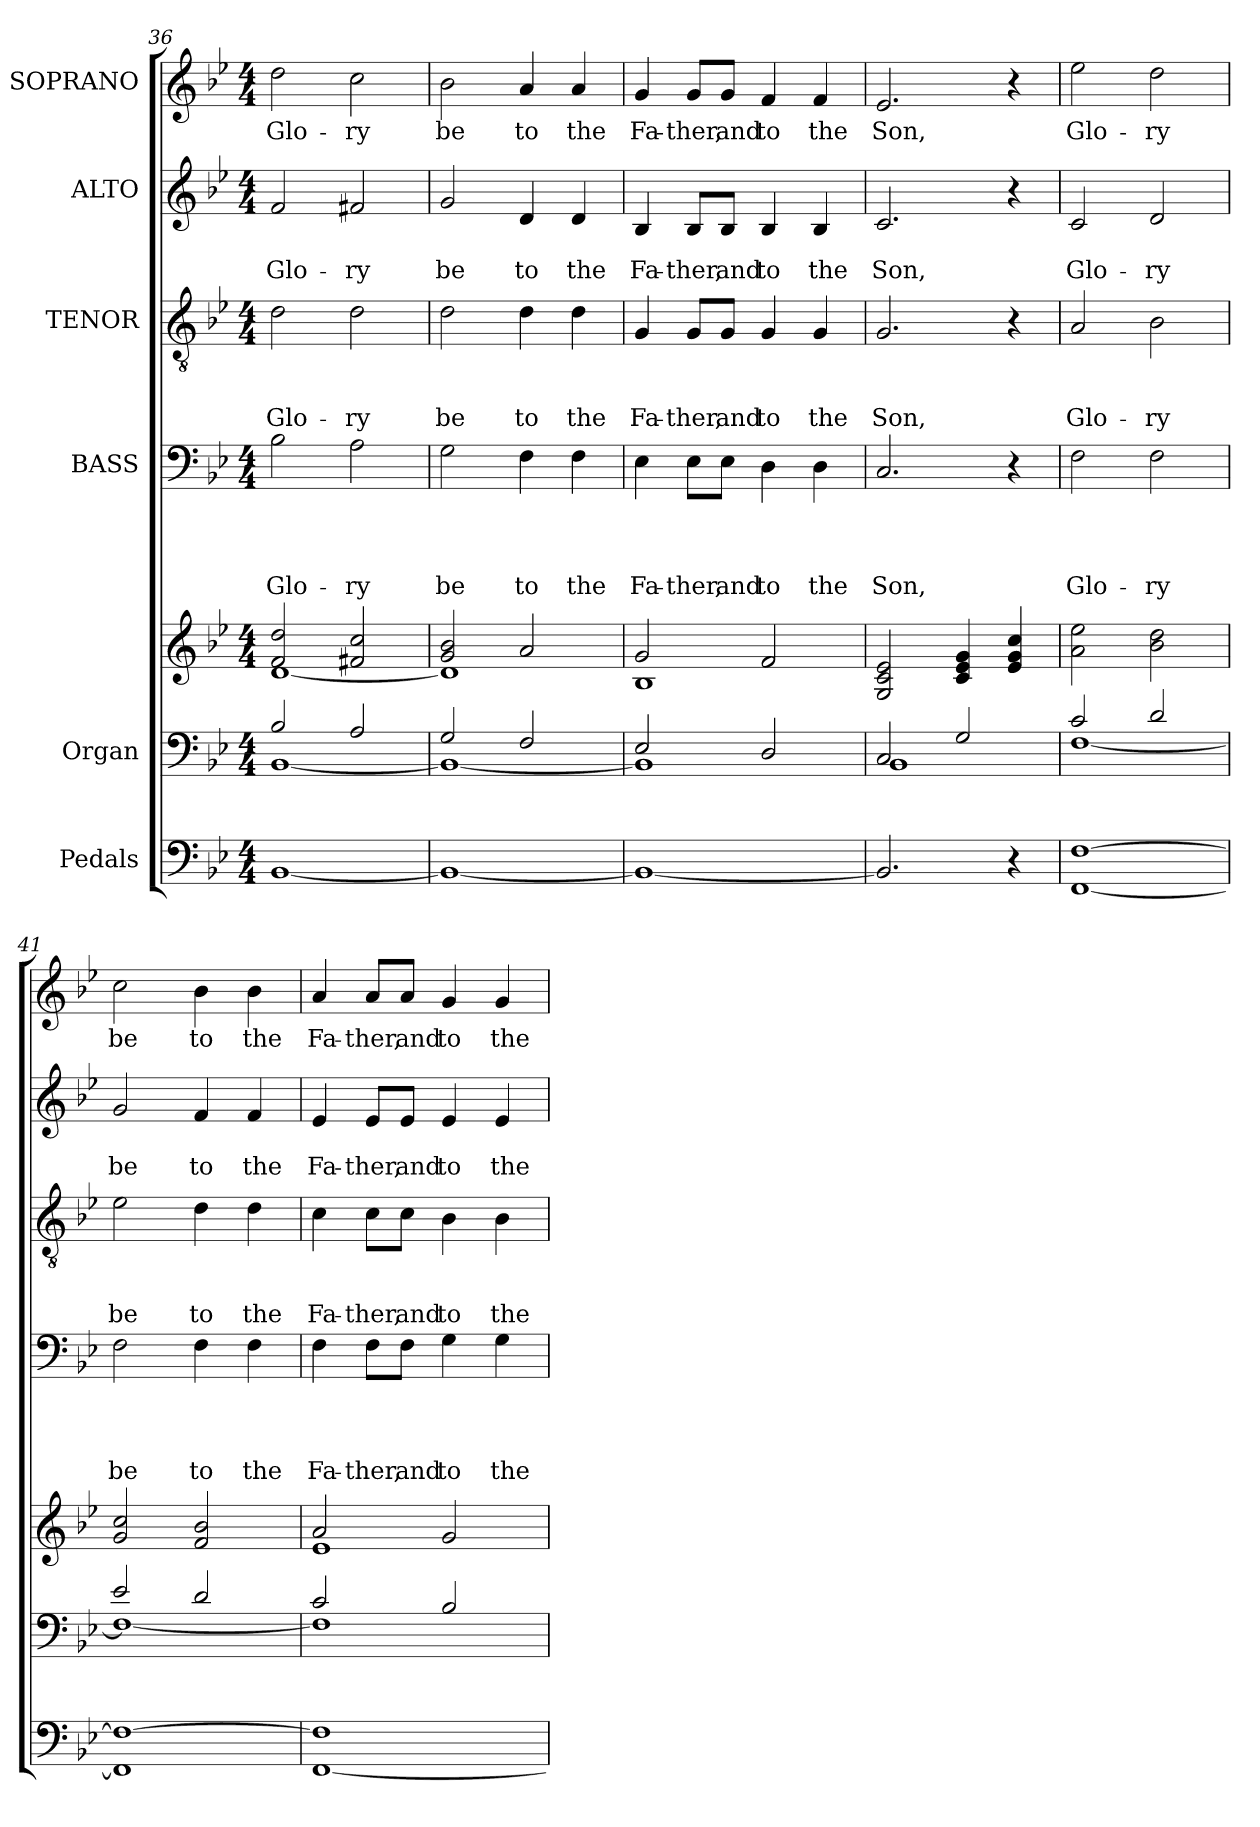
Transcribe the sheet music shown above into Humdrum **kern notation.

**kern	**kern	**kern	**kern	**text	**text	**text	**text	**kern	**text	**text	**text	**kern	**text	**text	**kern	**text
*part6	*part5	*part5	*part4	*part4	*part4	*part4	*part4	*part3	*part3	*part3	*part3	*part2	*part2	*part2	*part1	*part1
*staff7	*staff6	*staff5	*staff4	*staff4	*staff4	*staff4	*staff4	*staff3	*staff3	*staff3	*staff3	*staff2	*staff2	*staff2	*staff1	*staff1
*I"Pedals	*I"Organ	*	*I"BASS	*	*	*	*	*I"TENOR	*	*	*	*I"ALTO	*	*	*I"SOPRANO	*
!!LO:PB:g=z
*clefF4	*clefF4	*clefG2	*clefF4	*	*	*	*	*clefGv2	*	*	*	*clefG2	*	*	*clefG2	*
*k[b-e-]	*k[b-e-]	*k[b-e-]	*k[b-e-]	*	*	*	*	*k[b-e-]	*	*	*	*k[b-e-]	*	*	*k[b-e-]	*
*B-:	*B-:	*B-:	*B-:	*	*	*	*	*B-:	*	*	*	*B-:	*	*	*B-:	*
*M4/4	*M4/4	*M4/4	*M4/4	*	*	*	*	*M4/4	*	*	*	*M4/4	*	*	*M4/4	*
=36	=36	=36	=36	=36	=36	=36	=36	=36	=36	=36	=36	=36	=36	=36	=36	=36
*	*^	*^	*	*	*	*	*	*	*	*	*	*	*	*	*	*
!	!	!	!	!	!	!	!	!	!LO:LY:b	!	!	!	!LO:LY:b	!	!	!LO:LY:b	!	!LO:LY:b
[<1BB-	2B-/	[<1BB-	2f/ 2dd/	[<1d	2B-\	.	.	.	Glo-	2d\	.	.	Glo-	2f/	.	Glo-	2dd\	Glo-
!	!	!	!	!	!	!	!	!	!LO:LY:b	!	!	!	!LO:LY:b	!	!	!LO:LY:b	!	!LO:LY:b
.	2A/	.	2f#X/ 2cc/	.	2A\	.	.	.	-ry	2d\	.	.	-ry	2f#X/	.	-ry	2cc\	-ry
=37	=37	=37	=37	=37	=37	=37	=37	=37	=37	=37	=37	=37	=37	=37	=37	=37	=37	=37
!	!	!	!	!	!	!	!	!	!LO:LY:b	!	!	!	!LO:LY:b	!	!	!LO:LY:b	!	!LO:LY:b
1BB-_	2G/	1BB-_	2g/ 2b-/	1d]	2G\	.	.	.	be	2d\	.	.	be	2g/	.	be	2b-\	be
!	!	!	!	!	!	!	!	!	!LO:LY:b	!	!	!	!LO:LY:b	!	!	!LO:LY:b	!	!LO:LY:b
.	2F/	.	2a/	.	4F\	.	.	.	to	4d\	.	.	to	4d/	.	to	4a/	to
!	!	!	!	!	!	!	!	!	!LO:LY:b	!	!	!	!LO:LY:b	!	!	!LO:LY:b	!	!LO:LY:b
.	.	.	.	.	4F\	.	.	.	the	4d\	.	.	the	4d/	.	the	4a/	the
=38	=38	=38	=38	=38	=38	=38	=38	=38	=38	=38	=38	=38	=38	=38	=38	=38	=38	=38
!	!	!	!	!	!	!	!	!	!LO:LY:b	!	!	!	!LO:LY:b	!	!	!LO:LY:b	!	!LO:LY:b
1BB-_	2E-/	1BB-]	2g/	1B-	4E-\	.	.	.	Fa-	4G/	.	.	Fa-	4B-/	.	Fa-	4g/	Fa-
!	!	!	!	!	!	!	!	!	!LO:LY:b	!	!	!	!LO:LY:b	!	!	!LO:LY:b	!	!LO:LY:b
.	.	.	.	.	8E-\L	.	.	.	-ther,	8G/L	.	.	-ther,	8B-/L	.	-ther,	8g/L	-ther,
!	!	!	!	!	!	!	!	!	!LO:LY:b	!	!	!	!LO:LY:b	!	!	!LO:LY:b	!	!LO:LY:b
.	.	.	.	.	8E-\J	.	.	.	and	8G/J	.	.	and	8B-/J	.	and	8g/J	and
!	!	!	!	!	!	!	!	!	!LO:LY:b	!	!	!	!LO:LY:b	!	!	!LO:LY:b	!	!LO:LY:b
.	2D/	.	2f/	.	4D\	.	.	.	to	4G/	.	.	to	4B-/	.	to	4f/	to
!	!	!	!	!	!	!	!	!	!LO:LY:b	!	!	!	!LO:LY:b	!	!	!LO:LY:b	!	!LO:LY:b
.	.	.	.	.	4D\	.	.	.	the	4G/	.	.	the	4B-/	.	the	4f/	the
*	*	*	*v	*v	*	*	*	*	*	*	*	*	*	*	*	*	*	*
=39	=39	=39	=39	=39	=39	=39	=39	=39	=39	=39	=39	=39	=39	=39	=39	=39	=39
!	!	!	!	!	!	!	!	!LO:LY:b	!	!	!	!LO:LY:b	!	!	!LO:LY:b	!	!LO:LY:b
2.BB-/]	2C/	1BB-	2G/ 2c/ 2e-/	2.C/	.	.	.	Son,	2.G/	.	.	Son,	2.c/	.	Son,	2.e-/	Son,
.	2G/	.	4c/ 4e-/ 4g/	.	.	.	.	.	.	.	.	.	.	.	.	.	.
4r	.	.	4e-/ 4g/ 4cc/	4r	.	.	.	.	4r	.	.	.	4r	.	.	4r	.
=40	=40	=40	=40	=40	=40	=40	=40	=40	=40	=40	=40	=40	=40	=40	=40	=40	=40
!	!	!	!	!	!	!	!	!LO:LY:b	!	!	!	!LO:LY:b	!	!	!LO:LY:b	!	!LO:LY:b
[<1FF [>1F	2c/	[<1F	2a\ 2ee-\	2F\	.	.	.	Glo-	2A/	.	.	Glo-	2c/	.	Glo-	2ee-\	Glo-
!	!	!	!	!	!	!	!	!LO:LY:b	!	!	!	!LO:LY:b	!	!	!LO:LY:b	!	!LO:LY:b
.	2d/	.	2b-\ 2dd\	2F\	.	.	.	-ry	2B-\	.	.	-ry	2d/	.	-ry	2dd\	-ry
=41	=41	=41	=41	=41	=41	=41	=41	=41	=41	=41	=41	=41	=41	=41	=41	=41	=41
!	!	!	!	!	!	!	!	!LO:LY:b	!	!	!	!LO:LY:b	!	!	!LO:LY:b	!	!LO:LY:b
1FF] 1F_	2e-/	1F_	2g/ 2cc/	2F\	.	.	.	be	2e-\	.	.	be	2g/	.	be	2cc\	be
!	!	!	!	!	!	!	!	!LO:LY:b	!	!	!	!LO:LY:b	!	!	!LO:LY:b	!	!LO:LY:b
.	2d/	.	2f/ 2b-/	4F\	.	.	.	to	4d\	.	.	to	4f/	.	to	4b-\	to
!	!	!	!	!	!	!	!	!LO:LY:b	!	!	!	!LO:LY:b	!	!	!LO:LY:b	!	!LO:LY:b
.	.	.	.	4F\	.	.	.	the	4d\	.	.	the	4f/	.	the	4b-\	the
!!LO:LB:g=z
=42	=42	=42	=42	=42	=42	=42	=42	=42	=42	=42	=42	=42	=42	=42	=42	=42	=42
*	*	*	*^	*	*	*	*	*	*	*	*	*	*	*	*	*	*
!	!	!	!	!	!	!	!	!	!LO:LY:b	!	!	!	!LO:LY:b	!	!	!LO:LY:b	!	!LO:LY:b
[<1FF 1F]	2c/	1F]	2a/	1e-	4F\	.	.	.	Fa-	4c\	.	.	Fa-	4e-/	.	Fa-	4a/	Fa-
!	!	!	!	!	!	!	!	!	!LO:LY:b	!	!	!	!LO:LY:b	!	!	!LO:LY:b	!	!LO:LY:b
.	.	.	.	.	8F\L	.	.	.	-ther,	8c\L	.	.	-ther,	8e-/L	.	-ther,	8a/L	-ther,
!	!	!	!	!	!	!	!	!	!LO:LY:b	!	!	!	!LO:LY:b	!	!	!LO:LY:b	!	!LO:LY:b
.	.	.	.	.	8F\J	.	.	.	and	8c\J	.	.	and	8e-/J	.	and	8a/J	and
!	!	!	!	!	!	!	!	!	!LO:LY:b	!	!	!	!LO:LY:b	!	!	!LO:LY:b	!	!LO:LY:b
.	2B-/	.	2g/	.	4G\	.	.	.	to	4B-\	.	.	to	4e-/	.	to	4g/	to
!	!	!	!	!	!	!	!	!	!LO:LY:b	!	!	!	!LO:LY:b	!	!	!LO:LY:b	!	!LO:LY:b
.	.	.	.	.	4G\	.	.	.	the	4B-\	.	.	the	4e-/	.	the	4g/	the
*	*v	*v	*	*	*	*	*	*	*	*	*	*	*	*	*	*	*	*
*	*	*v	*v	*	*	*	*	*	*	*	*	*	*	*	*	*	*
=	=	=	=	=	=	=	=	=	=	=	=	=	=	=	=	=
*-	*-	*-	*-	*-	*-	*-	*-	*-	*-	*-	*-	*-	*-	*-	*-	*-
